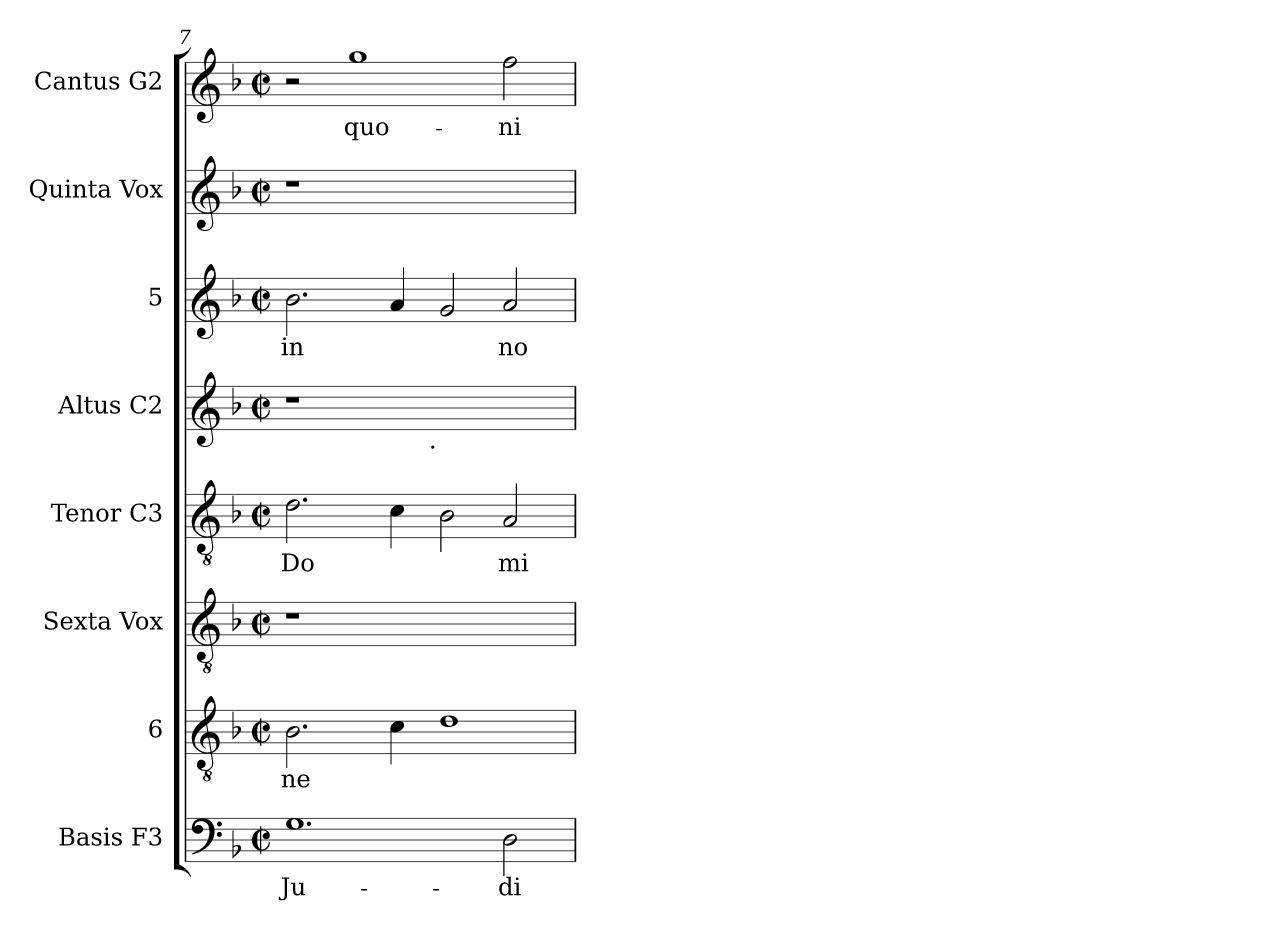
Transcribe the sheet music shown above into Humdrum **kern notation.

**kern	**text	**kern	**text	**kern	**kern	**text	**kern	**kern	**text	**kern	**kern	**text
*part8	*part8	*part7	*part7	*part6	*part5	*part5	*part4	*part3	*part3	*part2	*part1	*part1
*staff8	*staff8	*staff7	*staff7	*staff6	*staff5	*staff5	*staff4	*staff3	*staff3	*staff2	*staff1	*staff1
*I"Basis  F3	*	*I"6	*	*I"Sexta  Vox	*I"Tenor  C3	*	*I"Altus  C2	*I"5	*	*I"Quinta  Vox	*I"Cantus  G2	*
*I'B	*	*	*	*	*I'T	*	*I'A	*	*	*	*I'C	*
*clefF4	*	*clefGv2	*	*clefGv2	*clefGv2	*	*clefG2	*clefG2	*	*clefG2	*clefG2	*
*k[b-]	*	*k[b-]	*	*k[b-]	*k[b-]	*	*k[b-]	*k[b-]	*	*k[b-]	*k[b-]	*
*F:	*	*F:	*	*F:	*F:	*	*F:	*F:	*	*F:	*F:	*
*M2/2	*	*M2/2	*	*M2/2	*M2/2	*	*M2/2	*M2/2	*	*M2/2	*M2/2	*
*met(c|)	*	*met(c|)	*	*met(c|)	*met(c|)	*	*met(c|)	*met(c|)	*	*met(c|)	*met(c|)	*
=7	=7	=7	=7	=7	=7	=7	=7	=7	=7	=7	=7	=7
!	!LO:LY:b:cj	!	!LO:LY:b:cj	!	!	!LO:LY:b:cj	!	!	!LO:LY:b:cj	!	!	!
*	*	*	*	*	*	*	*^	*	*	*	*	*
1.G	Ju-	2.B-\	-ne	1r	2.d\	Do-	1r	2ryy	2.b-\	in-	1r	2r	.
!	!	!	!	!	!	!	!	!	!	!	!	!	!LO:LY:b:cj
.	.	.	.	.	.	.	.	4...ryy	.	.	.	1gg	quo-
!	!	!	!LO:LY:b:cj	!	!	!LO:LY:b:cj	!	!	!	!LO:LY:b:cj	!	!	!
.	.	4c\	.	.	4c\	--	.	.	4a/	--	.	.	.
!	!	!	!	!	!	!	!	!LO:TX:b:t=.	!	!	!	!	!
.	.	.	.	.	.	.	.	1ryy	.	.	.	.	.
!	!	!	!LO:LY:b:cj	!	!	!LO:LY:b:cj	!	!	!	!LO:LY:b:cj	!	!	!
.	.	1d	.	1ryy	2B-\	--	1ryy	.	2g/	--	1ryy	.	.
!	!LO:LY:b:cj	!	!	!	!	!LO:LY:b:cj	!	!	!	!LO:LY:b:cj	!	!	!LO:LY:b:cj
2D\	-di-	.	.	.	2A/	-mi-	.	.	2a/	-no-	.	2ff\	-ni-
.	.	.	.	.	.	.	.	32ryy	.	.	.	.	.
*	*	*	*	*	*	*	*v	*v	*	*	*	*	*
=	=	=	=	=	=	=	=	=	=	=	=	=
*-	*-	*-	*-	*-	*-	*-	*-	*-	*-	*-	*-	*-
